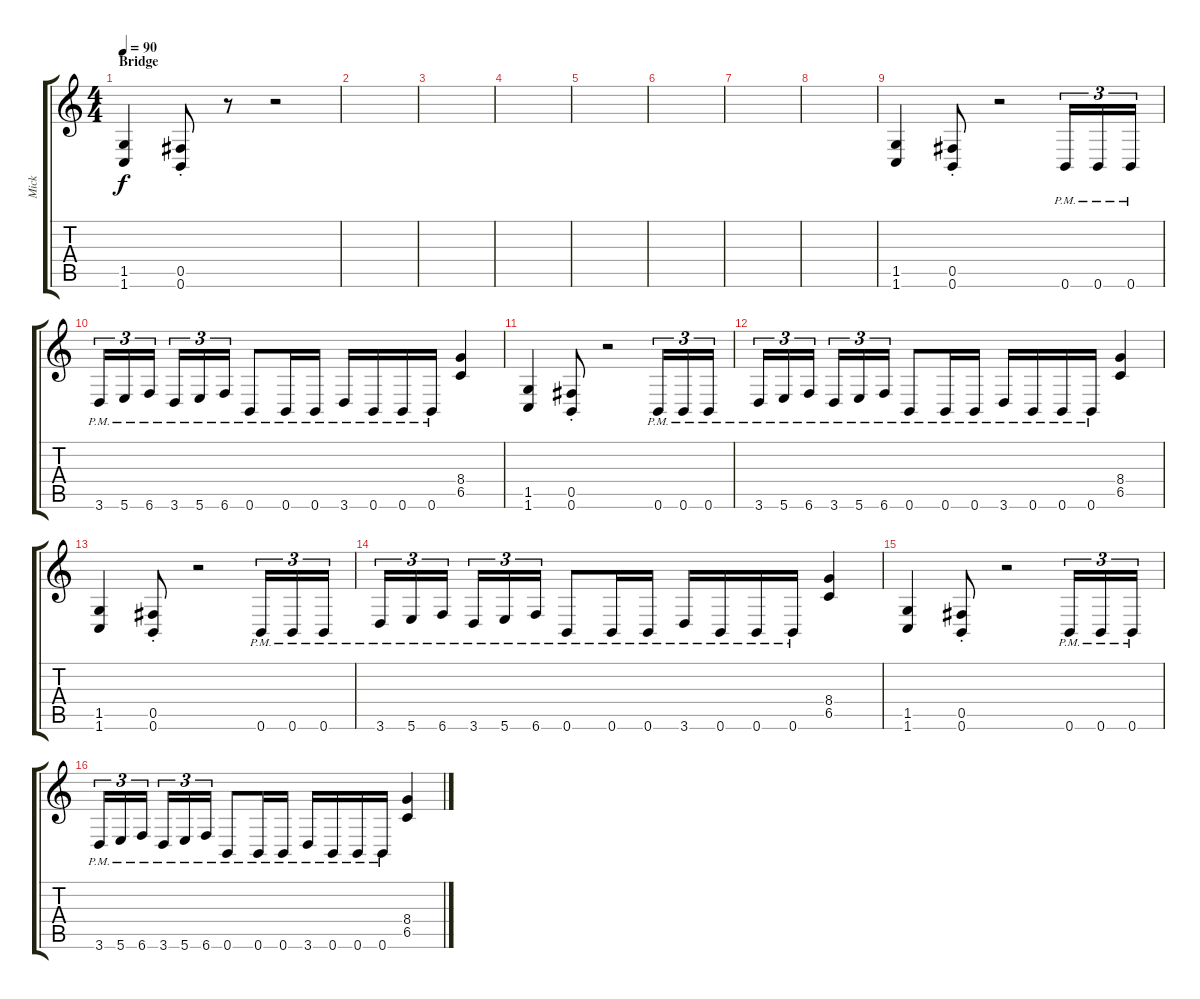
\track ("Mick" "Mick") {instrument distortionguitar}
\staff {score tabs}
\tuning (Db4 Ab3 E3 B2 Gb2 B1) {hide}
\ts (4 4)
\section ("" "Bridge")
\tempo 90
\clef g2
\ks c
(1.5 1.6).4{dy f} (0.5{st} 0.6{st}).8 r.8 r.2 |
|
|
|
|
|
|
|
(1.5 1.6).4 (0.5{st} 0.6{st}).8 r.2 0.6{pm}.16{tu (3 2)} 0.6{pm}.16{tu (3 2)} 0.6{pm}.16{tu (3 2)} |
3.6{pm}.16{tu (3 2)} 5.6{pm}.16{tu (3 2)} 6.6{pm}.16{tu (3 2) beam splitsecondary} 3.6{pm}.16{tu (3 2)} 5.6{pm}.16{tu (3 2)} 6.6{pm}.16{tu (3 2)} 0.6{pm}.8 0.6{pm}.16 0.6{pm}.16 3.6{pm}.16 0.6{pm}.16 0.6{pm}.16 0.6{pm}.16 (8.4 6.5).4 |
(1.5 1.6).4 (0.5{st} 0.6{st}).8 r.2 0.6{pm}.16{tu (3 2)} 0.6{pm}.16{tu (3 2)} 0.6{pm}.16{tu (3 2)} |
3.6{pm}.16{tu (3 2)} 5.6{pm}.16{tu (3 2)} 6.6{pm}.16{tu (3 2) beam splitsecondary} 3.6{pm}.16{tu (3 2)} 5.6{pm}.16{tu (3 2)} 6.6{pm}.16{tu (3 2)} 0.6{pm}.8 0.6{pm}.16 0.6{pm}.16 3.6{pm}.16 0.6{pm}.16 0.6{pm}.16 0.6{pm}.16 (8.4 6.5).4 |
(1.5 1.6).4 (0.5{st} 0.6{st}).8 r.2 0.6{pm}.16{tu (3 2)} 0.6{pm}.16{tu (3 2)} 0.6{pm}.16{tu (3 2)} |
3.6{pm}.16{tu (3 2)} 5.6{pm}.16{tu (3 2)} 6.6{pm}.16{tu (3 2) beam splitsecondary} 3.6{pm}.16{tu (3 2)} 5.6{pm}.16{tu (3 2)} 6.6{pm}.16{tu (3 2)} 0.6{pm}.8 0.6{pm}.16 0.6{pm}.16 3.6{pm}.16 0.6{pm}.16 0.6{pm}.16 0.6{pm}.16 (8.4 6.5).4 |
(1.5 1.6).4 (0.5{st} 0.6{st}).8 r.2 0.6{pm}.16{tu (3 2)} 0.6{pm}.16{tu (3 2)} 0.6{pm}.16{tu (3 2)} |
3.6{pm}.16{tu (3 2)} 5.6{pm}.16{tu (3 2)} 6.6{pm}.16{tu (3 2) beam splitsecondary} 3.6{pm}.16{tu (3 2)} 5.6{pm}.16{tu (3 2)} 6.6{pm}.16{tu (3 2)} 0.6{pm}.8 0.6{pm}.16 0.6{pm}.16 3.6{pm}.16 0.6{pm}.16 0.6{pm}.16 0.6{pm}.16 (8.4 6.5).4
